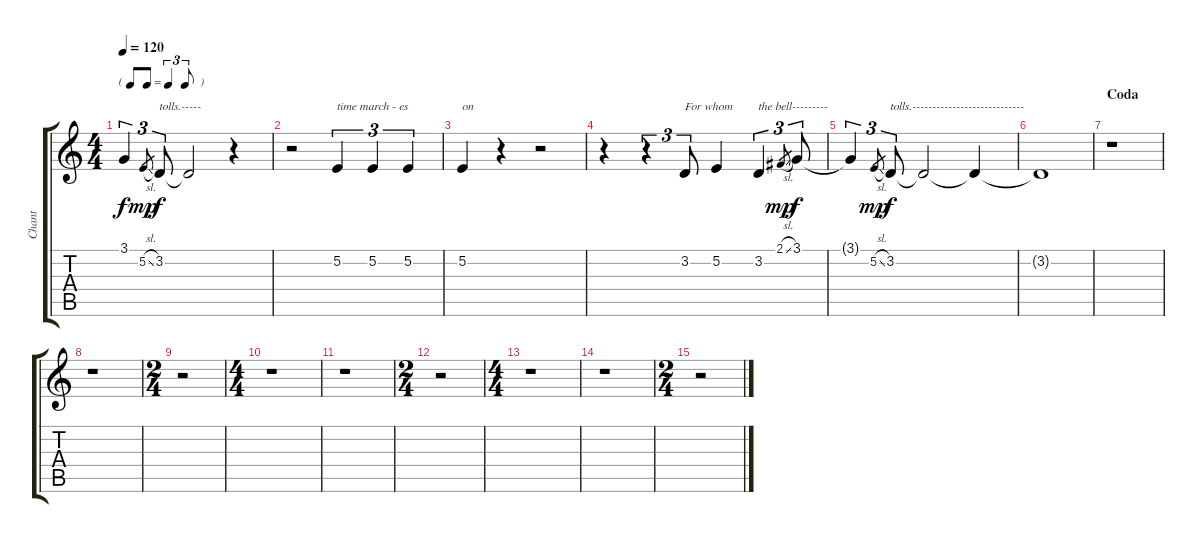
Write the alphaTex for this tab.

\track ("Chant" "Chant") {instrument cello}
\staff {score tabs}
\tuning (E4 B3 G3 D3 A2 E2) {hide}
\ts (4 4)
\tf triplet8th
\tempo 120
\clef g2
\ks c
3.1{t}.4{tu (3 2) dy f} 5.2{sl}.8{gr dy mp} 3.2.8{tu (3 2) txt "tolls.-----" dy f} 3.2{t}.2 r.4 |
r.2 5.2.4{tu (3 2) txt "time march - es"} 5.2.4{tu (3 2)} 5.2.4{tu (3 2)} |
5.2.4{txt "on"} r.4 r.2 |
r.4 r.4{tu (3 2)} 3.2.8{tu (3 2) txt "For whom"} 5.2.4 3.2.4{tu (3 2) txt "the bell---------"} 2.1{sl}.8{gr dy mp} 3.1.8{tu (3 2) dy f} |
3.1{t}.4{tu (3 2)} 5.2{sl}.8{gr dy mp} 3.2.8{tu (3 2) txt "tolls.----------------------------" dy f} 3.2{t}.2 3.2{t}.4 |
3.2{t}.1 |
\section ("" "Coda")
r.1 |
r.1 |
\ts (2 4)
r.2 |
\ts (4 4)
r.1 |
r.1 |
\ts (2 4)
r.2 |
\ts (4 4)
r.1 |
r.1 |
\ts (2 4)
r.2
